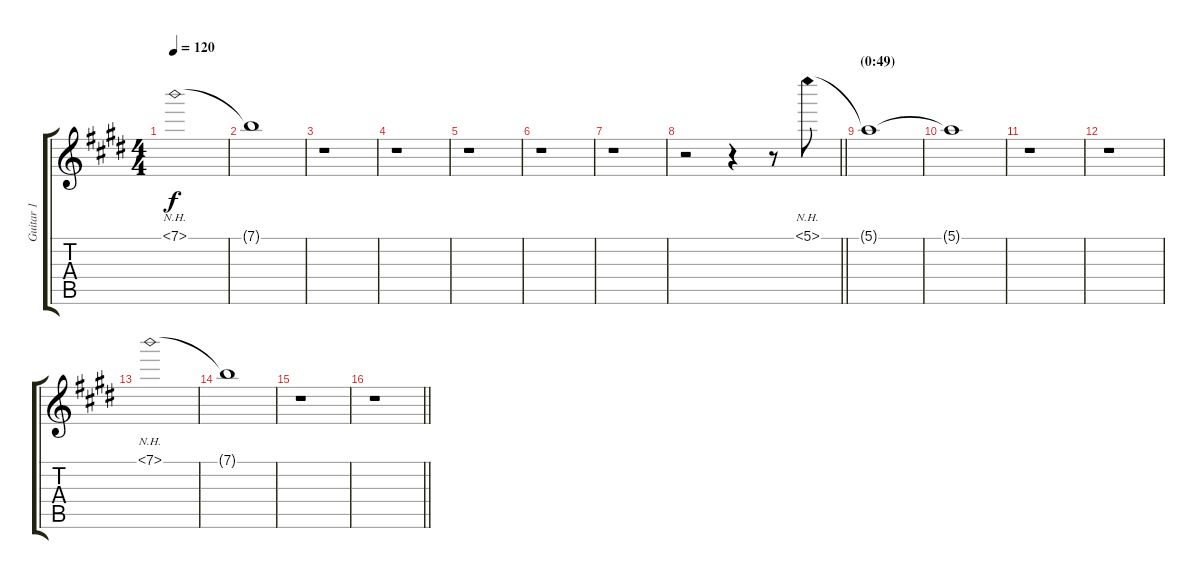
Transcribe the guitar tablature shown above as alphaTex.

\track ("Guitar 1" "Guitar 1") {instrument distortionguitar}
\staff {score tabs}
\tuning (E4 B3 G3 D3 A2 E2) {hide}
\ts (4 4)
\tempo 120
\clef g2
\ks e
7.1{nh}.1{dy f volume 3} |
7.1{t}.1 |
r.1 |
r.1 |
r.1 |
r.1 |
r.1 |
\barLineRight lightlight
r.2 r.4 r.8 5.1{nh}.8{balance 16} |
\section ("" "(0:49)")
5.1{t}.1 |
5.1{t}.1 |
r.1 |
r.1 |
7.1{nh}.1 |
7.1{t}.1 |
r.1 |
\barLineRight lightlight
r.1
